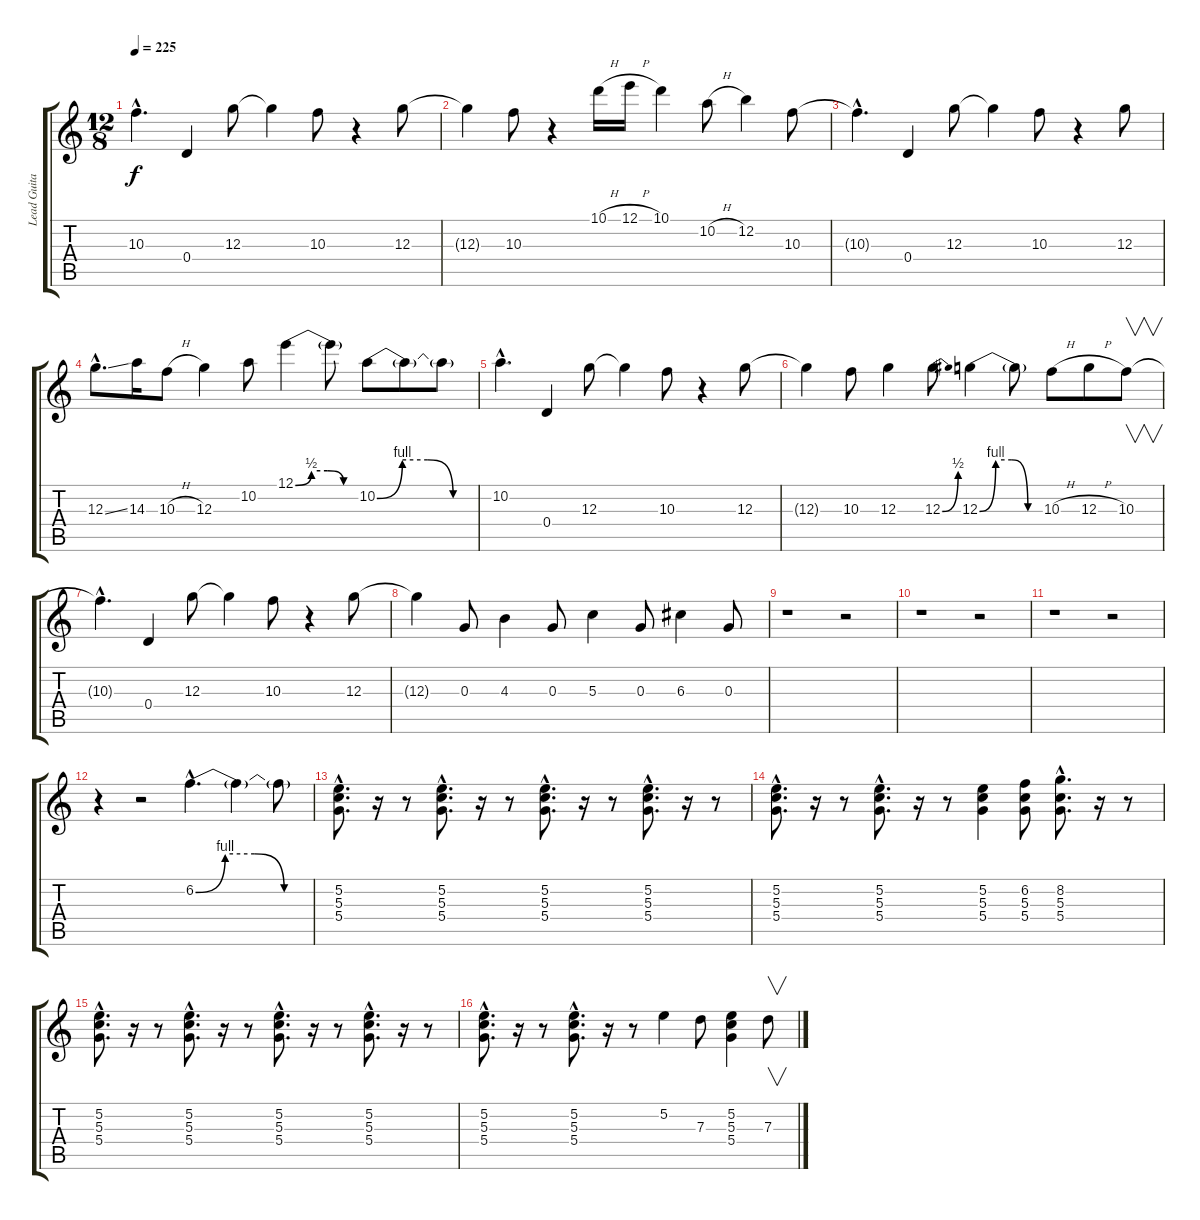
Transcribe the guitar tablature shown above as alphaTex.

\track ("Lead Guitar" "Lead Guita") {instrument distortionguitar}
\staff {score tabs}
\tuning (E4 B3 G3 D3 A2 D2) {hide}
\ts (12 8)
\tempo 225
\clef g2
\ks c
10.3{hac}.4{d dy f} 0.4.4 12.3.8 12.3{t}.4 10.3.8 r.4 12.3.8 |
12.3{t}.4 10.3.8 r.4 10.1{h}.16 12.1{h}.16 10.1.4 10.2{h}.8 12.2.4 10.3.8 |
10.3{hac t}.4{d} 0.4.4 12.3.8 12.3{t}.4 10.3.8 r.4 12.3.8 |
12.3{ss hac}.8{d} 14.3.16 10.3{h}.8 12.3.4 10.2.8 12.1{be (custom 0 0 15 2 30 2 45 0 60 0)}.4 12.1{t}.8 10.2{be (custom 0 0 15 4 30 4 45 0 60 0)}.8 10.2{t}.8 10.2{t}.8 |
10.2{hac}.4{d} 0.4.4 12.3.8 12.3{t}.4 10.3.8 r.4 12.3.8 |
12.3{t}.4 10.3.8 12.3.4 12.3{be (bend 0 0 60 2)}.8 12.3{be (custom 0 0 15 4 30 4 45 0 60 0)}.4 12.3{t}.8 10.3{h}.8 12.3{h}.8 10.3.8{v} |
10.3{hac t}.4{d} 0.4.4 12.3.8 12.3{t}.4 10.3.8 r.4 12.3.8 |
12.3{t}.4 0.3.8 4.3.4 0.3.8 5.3.4 0.3.8 6.3.4 0.3.8 |
r.1 r.2 |
r.1 r.2 |
r.1 r.2 |
r.4 r.2 6.2{be (custom 0 0 15 4 30 4 45 0 60 0) hac}.4{d} 6.2{t}.4 6.2{t}.8 |
(5.2{hac} 5.3{hac} 5.4{hac}).8{d} r.16 r.8 (5.2{hac} 5.3{hac} 5.4{hac}).8{d} r.16 r.8 (5.2{hac} 5.3{hac} 5.4{hac}).8{d} r.16 r.8 (5.2{hac} 5.3{hac} 5.4{hac}).8{d} r.16 r.8 |
(5.2{hac} 5.3{hac} 5.4{hac}).8{d} r.16 r.8 (5.2{hac} 5.3{hac} 5.4{hac}).8{d} r.16 r.8 (5.2 5.3 5.4).4 (6.2 5.3 5.4).8 (8.2{hac} 5.3{hac} 5.4{hac}).8{d} r.16 r.8 |
(5.2{hac} 5.3{hac} 5.4{hac}).8{d} r.16 r.8 (5.2{hac} 5.3{hac} 5.4{hac}).8{d} r.16 r.8 (5.2{hac} 5.3{hac} 5.4{hac}).8{d} r.16 r.8 (5.2{hac} 5.3{hac} 5.4{hac}).8{d} r.16 r.8 |
(5.2{hac} 5.3{hac} 5.4{hac}).8{d} r.16 r.8 (5.2{hac} 5.3{hac} 5.4{hac}).8{d} r.16 r.8 5.2.4 7.3.8 (5.2 5.3 5.4).4 7.3.8{v}
